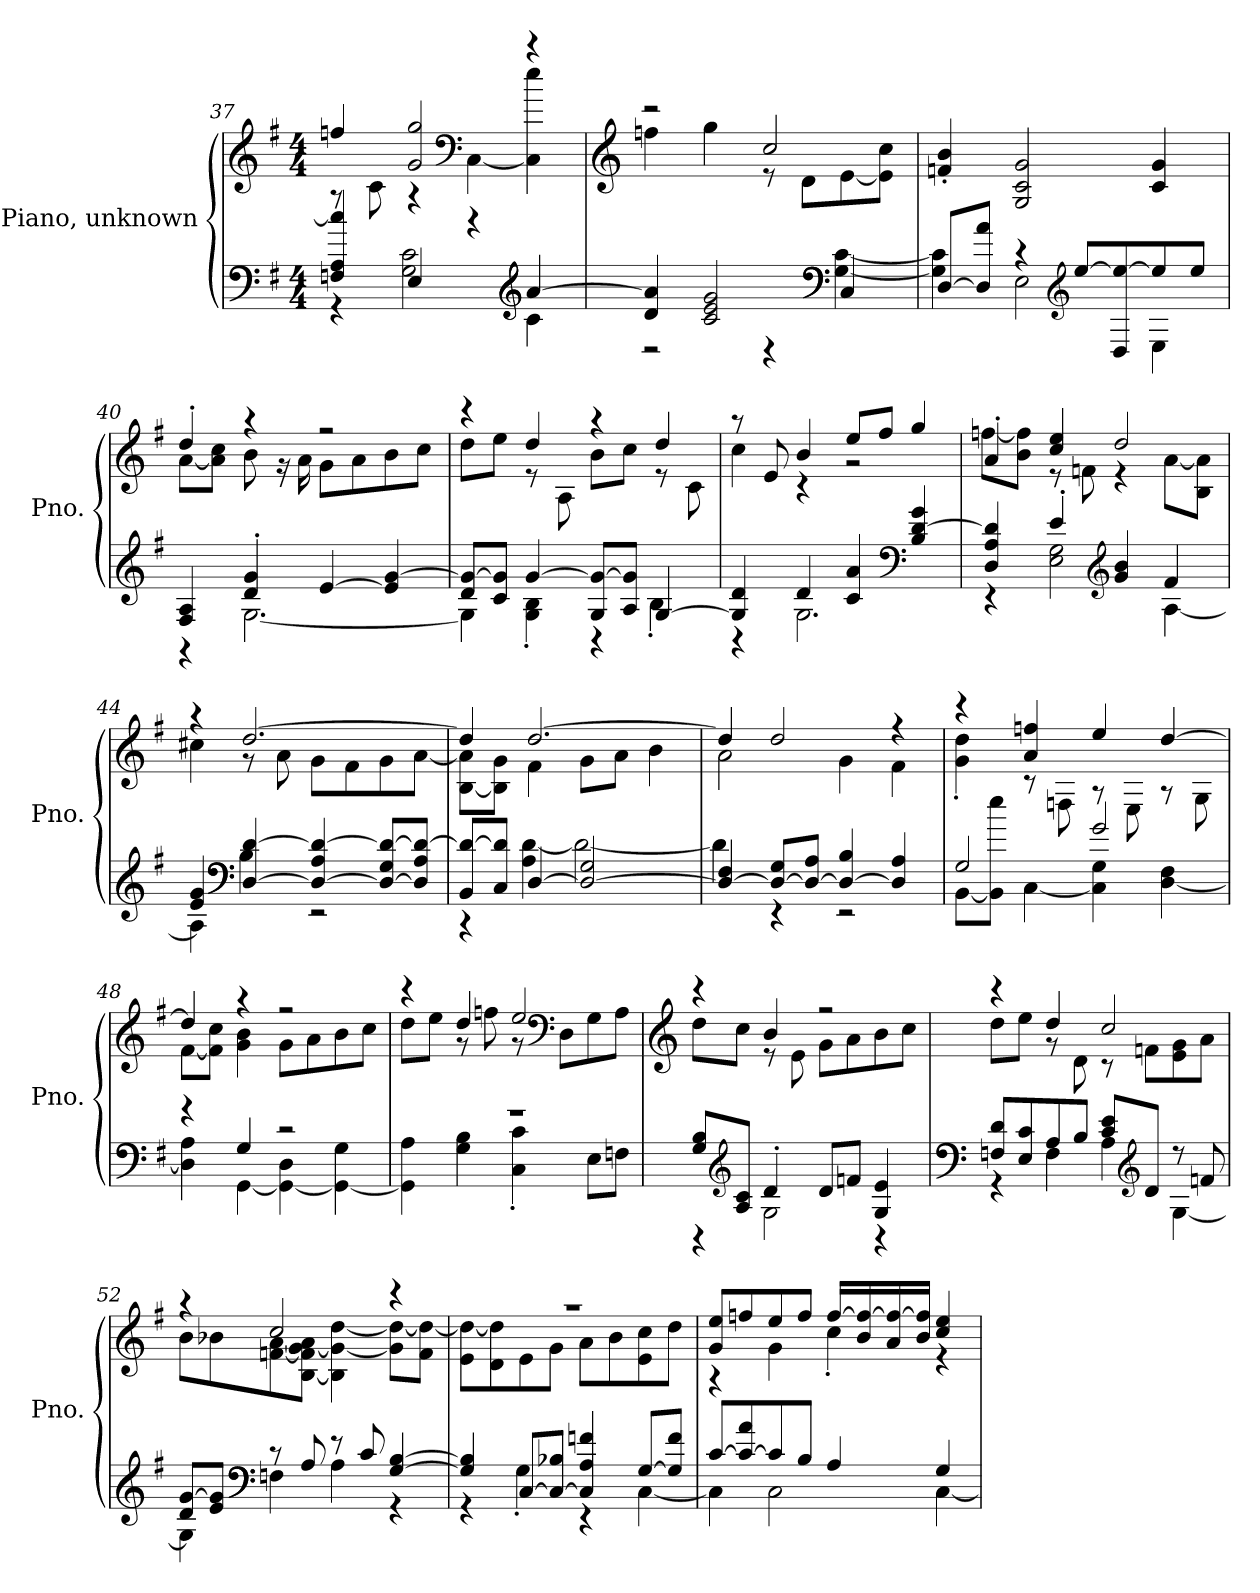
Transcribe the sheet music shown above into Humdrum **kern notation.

**kern	**kern
*part1	*part1
*staff2	*staff1
*I"Piano, unknown	*
*I'Pno.	*
!!LO:LB:g=z
*clefF4	*clefG2
*k[f#]	*k[f#]
*M4/4	*M4/4
=37	=37
*^	*^
4Fn/ 4A/ 4cc/]	4r	4ffn/	8r
.	.	.	8c\
4E/	2G\ 2c\	2g/ 2gg/	4r
*	*	*clefF4	*
4r	.	.	[4C\
*clefG2	*	*	*
[4a/	4c\	4r	4C\] 4ee\
=38	=38	=38	=38
*	*	*clefG2	*
4d/ 4a/]	2r	2r	4ffn\
2c/ 2e/ 2g/	.	.	4gg\
.	4r	2cc/	8r
.	.	.	8d\L
*clefF4	*	*	*
4C/	[4G\ [4c\	.	[8e\
.	.	.	8e\] 8cc\J
*	*	*v	*v
=39	=39	=39
[8D/L	4G\] 4c\]	4fn/' 4b/'
8D/] 8a/J	.	.
4r	2E\	2G/ 2c/ 2g/
*clefG2	*	*
[8ee/L	.	.
8D/ 8ee/_	.	.
8ee/]	4E\	4c/ 4g/
8ee/J	.	.
=40	=40	=40
*	*	*^
4F#/ 4A/	4r	4dd'/	[8a\L
.	.	.	8a\] 8cc\J
4d/' 4g/'	[2.G\	4r	8b\
.	.	.	16r
.	.	.	16a\
[4e/	.	2r	8g\L
.	.	.	8a\
4e/] [4g/	.	.	8b\
.	.	.	8cc\J
!!LO:PB:g=z	!!
=41	=41	=41	=41
8d/ 8g/_L	4G\]	4r	8dd\L
8c/ 8g/]J	.	.	8ee\J
[4g/	4G\' 4B\'	4dd/	8r
.	.	.	8A\
8G/ 8g/_L	4r	4r	8b\L
8A/ 8g/]J	.	.	8cc\J
[4G/	4B'\	4dd/	8r
.	.	.	8c\
=42	=42	=42	=42
4G/] 4d/	4r	8r	4cc\
.	.	8e/	.
4d/	2.G\	4b/	4r
4c/ 4a/	.	8ee/L	2r
.	.	8ff#/J	.
*clefF4	*	*	*
4B/ [4d/ 4g/	.	4gg/	.
=43	=43	=43	=43
4D/ 4A/ 4d/]	4r	4a'/	[8ffn\L
.	.	.	8b\ 8ff\]J
4e'/	2E\ 2G\	4cc/ 4ee/	8r
.	.	.	8fn\
*clefG2	*	*	*
4g/ 4b/	.	2dd/	4r
4f#/	[4A\	.	[8a\L
.	.	.	8B\ 8a\]J
=44	=44	=44	=44
4e/ 4g/	4A\]	4r	4cc#X\
*clefF4	*	*	*
[4D/ [4d/	4B\	[2.dd/	8r
.	.	.	8a\
4D/_ 4A/ 4d/_	2r	.	8g\L
.	.	.	8f#\
8D/_ 8G/ 8d/_L	.	.	8g\
8D/] 8A/ 8d/_J	.	.	[8a\J
!!LO:LB:g=z	!!
=45	=45	=45	=45
8BB/ 8d/_L	4r	4dd/]	[8B\ 8a\]L
8C/ 8d/]J	.	.	8B\] 8g\J
[4D/	4A\ [4d\	[2.dd/	4f#\
2D/_ 2G/	2d\_	.	8g\L
.	.	.	8a\J
.	.	.	4b\
=46	=46	=46	=46
4D/_ 4F#/	4d\]	4dd/]	2a\
8D/_ 8G/L	4r	2dd/	.
8D/_ 8A/J	.	.	.
4D/_ 4B/	2r	.	4g\
4D/] 4A/	.	4r	4f#\
=47	=47	=47	=47
2G/	[8BB\L	4r	4g\' 4dd\'
.	8BB\] 8ee\J	.	.
.	[4C\	4a/ 4ffn/	8r
.	.	.	8Fn\
2g/	4C\] 4G\	4ee/	8r
.	.	.	8E\
.	[4D\ 4F#\	[4dd/	8r
.	.	.	8G\
=48	=48	=48	=48
4r	4D\] 4A\	4dd/]	[8f#\L
.	.	.	8f#\] 8cc\J
4G/	[4GG\	4r	4g\ 4b\
2r	4GG\_ 4D\	2r	8g\L
.	.	.	8a\
.	4GG\_ 4G\	.	8b\
.	.	.	8cc\J
!!LO:LB:g=z	!!
=49	=49	=49	=49
1r	4GG\] 4A\	4r	8dd\L
.	.	.	8ee\J
.	4G\ 4B\	4dd/	8r
.	.	.	8ffn\
.	4C\' 4c\'	2ee/	8r
*	*	*clefF4	*
.	.	.	8D\L
.	8E\L	.	8G\
.	8Fn\J	.	8A\J
=50	=50	=50	=50
*	*	*clefG2	*
8G/ 8B/L	4r	4r	8dd\L
*clefG2	*	*	*
8A/ 8c/J	.	.	8cc\J
4d'/	2G\	4b/	8r
.	.	.	8e\
8d/L	.	2r	8g\L
8fn/J	.	.	8a\
4G/ 4e/	4r	.	8b\
.	.	.	8cc\J
=51	=51	=51	=51
*clefF4	*	*	*
8Fn/ 8d/L	4r	4r	8dd\L
8E/ 8c/	.	.	8ee\J
8A/	4F\	4dd/	8r
8B/J	.	.	8d\
8c/ 8e/L	4A\	2cc/	8r
*clefG2	*	*	*
8d/J	.	.	8fn\L
8r	[4G\	.	8e\ 8g\
8fn/	.	.	8a\J
!!LO:LB:g=z	!!
=52	=52	=52	=52
8d/ [8g/L	4G\]	4r	8b\L
8e/ 8g/]J	.	.	8b-X\
*clefF4	*	*	*
8r	4Fn\	2cc/	[8fn\ [8a\
8A/	.	.	[8B\ 8f\] [8g\ 8a\]J
8r	4A\	.	4B\] 4g\_ [4dd\
8c/	.	.	.
[4G/ [4B/	4r	4r	8g\] 8dd\_L
.	.	.	8f\ 8dd\_J
=53	=53	=53	=53
4G/] 4B/]	4r	1r	8e\ 8dd\_L
.	.	.	8d\ 8dd\]
[8C/L	4G'\	.	8e\
8C/_ 8B-X/J	.	.	8g\J
4C/] 4A/ 4fn/	4r	.	8a\L
.	.	.	8b\
[8G/L	[4C\	.	8e\ 8cc\
8G/] 8f/J	.	.	8dd\J
=54	=54	=54	=54
[8c/L	4C\]	8g/ 8ee/L	4r
8c/_ 8a/	.	8ffn/	.
8c/]	2C\	8ee/	4g\
8B/J	.	8ff/J	.
4A/	.	[16ff/LL	4cc'\
.	.	16b/ 16ff/_	.
.	.	16a/ 16ff/_	.
.	.	16b/ 16ff/]JJ	.
4G/	[4C\	4cc/ 4ee/	4r
*v	*v	*	*
*	*v	*v
=	=
*-	*-
